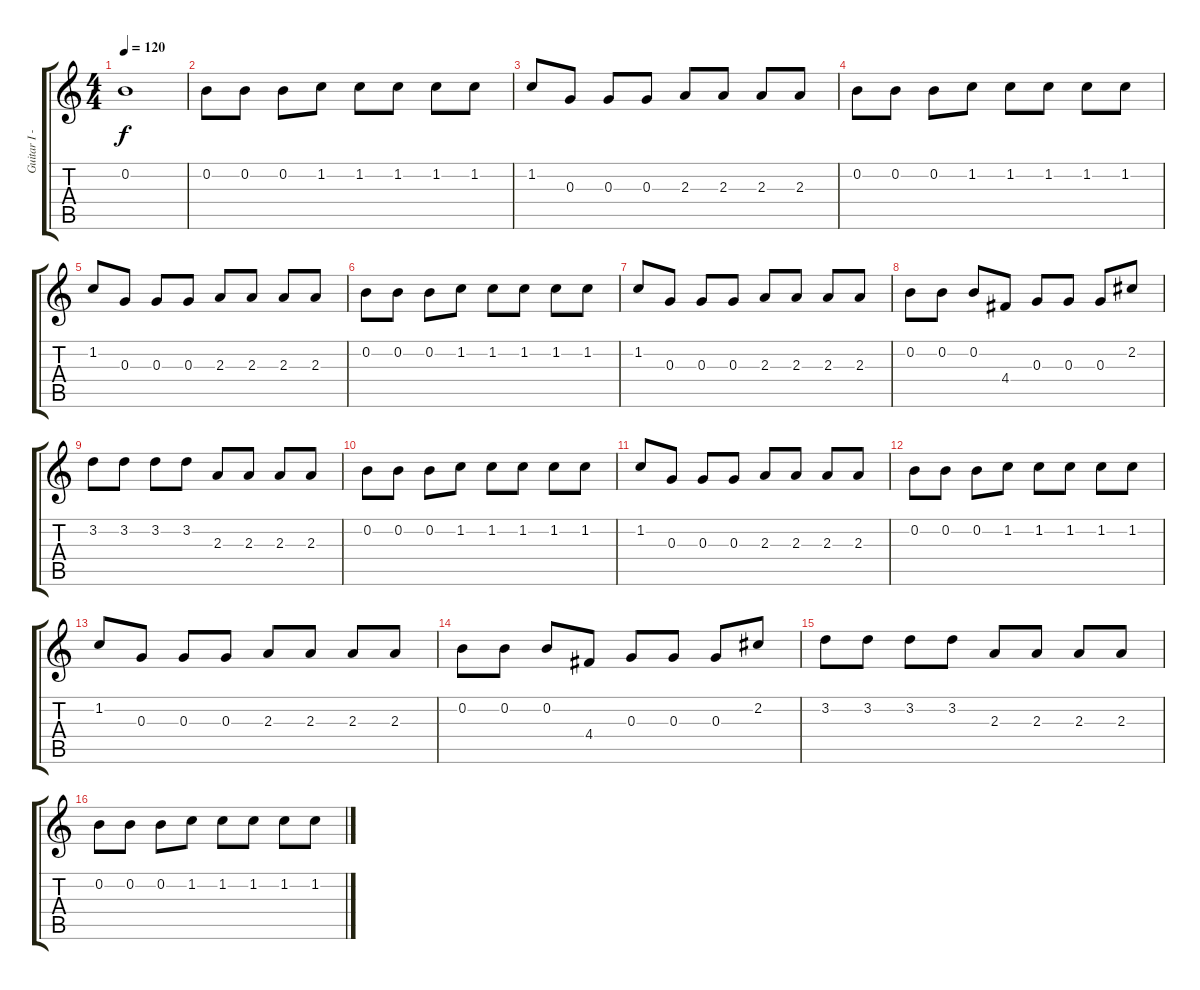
\track ("Guitar I - Grag Hetson" "Guitar I -") {instrument distortionguitar}
\staff {score tabs}
\tuning (E4 B3 G3 D3 A2 E2) {hide}
\ts (4 4)
\tempo 120
\clef g2
\ks c
0.2{t}.1{dy f} |
0.2.8 0.2.8 0.2.8 1.2.8 1.2.8 1.2.8 1.2.8 1.2.8 |
1.2.8 0.3.8 0.3.8 0.3.8 2.3.8 2.3.8 2.3.8 2.3.8 |
0.2.8 0.2.8 0.2.8 1.2.8 1.2.8 1.2.8 1.2.8 1.2.8 |
1.2.8 0.3.8 0.3.8 0.3.8 2.3.8 2.3.8 2.3.8 2.3.8 |
0.2.8 0.2.8 0.2.8 1.2.8 1.2.8 1.2.8 1.2.8 1.2.8 |
1.2.8 0.3.8 0.3.8 0.3.8 2.3.8 2.3.8 2.3.8 2.3.8 |
0.2.8 0.2.8 0.2.8 4.4.8 0.3.8 0.3.8 0.3.8 2.2.8 |
3.2.8 3.2.8 3.2.8 3.2.8 2.3.8 2.3.8 2.3.8 2.3.8 |
0.2.8 0.2.8 0.2.8 1.2.8 1.2.8 1.2.8 1.2.8 1.2.8 |
1.2.8 0.3.8 0.3.8 0.3.8 2.3.8 2.3.8 2.3.8 2.3.8 |
0.2.8 0.2.8 0.2.8 1.2.8 1.2.8 1.2.8 1.2.8 1.2.8 |
1.2.8 0.3.8 0.3.8 0.3.8 2.3.8 2.3.8 2.3.8 2.3.8 |
0.2.8 0.2.8 0.2.8 4.4.8 0.3.8 0.3.8 0.3.8 2.2.8 |
3.2.8 3.2.8 3.2.8 3.2.8 2.3.8 2.3.8 2.3.8 2.3.8 |
0.2.8 0.2.8 0.2.8 1.2.8 1.2.8 1.2.8 1.2.8 1.2.8
